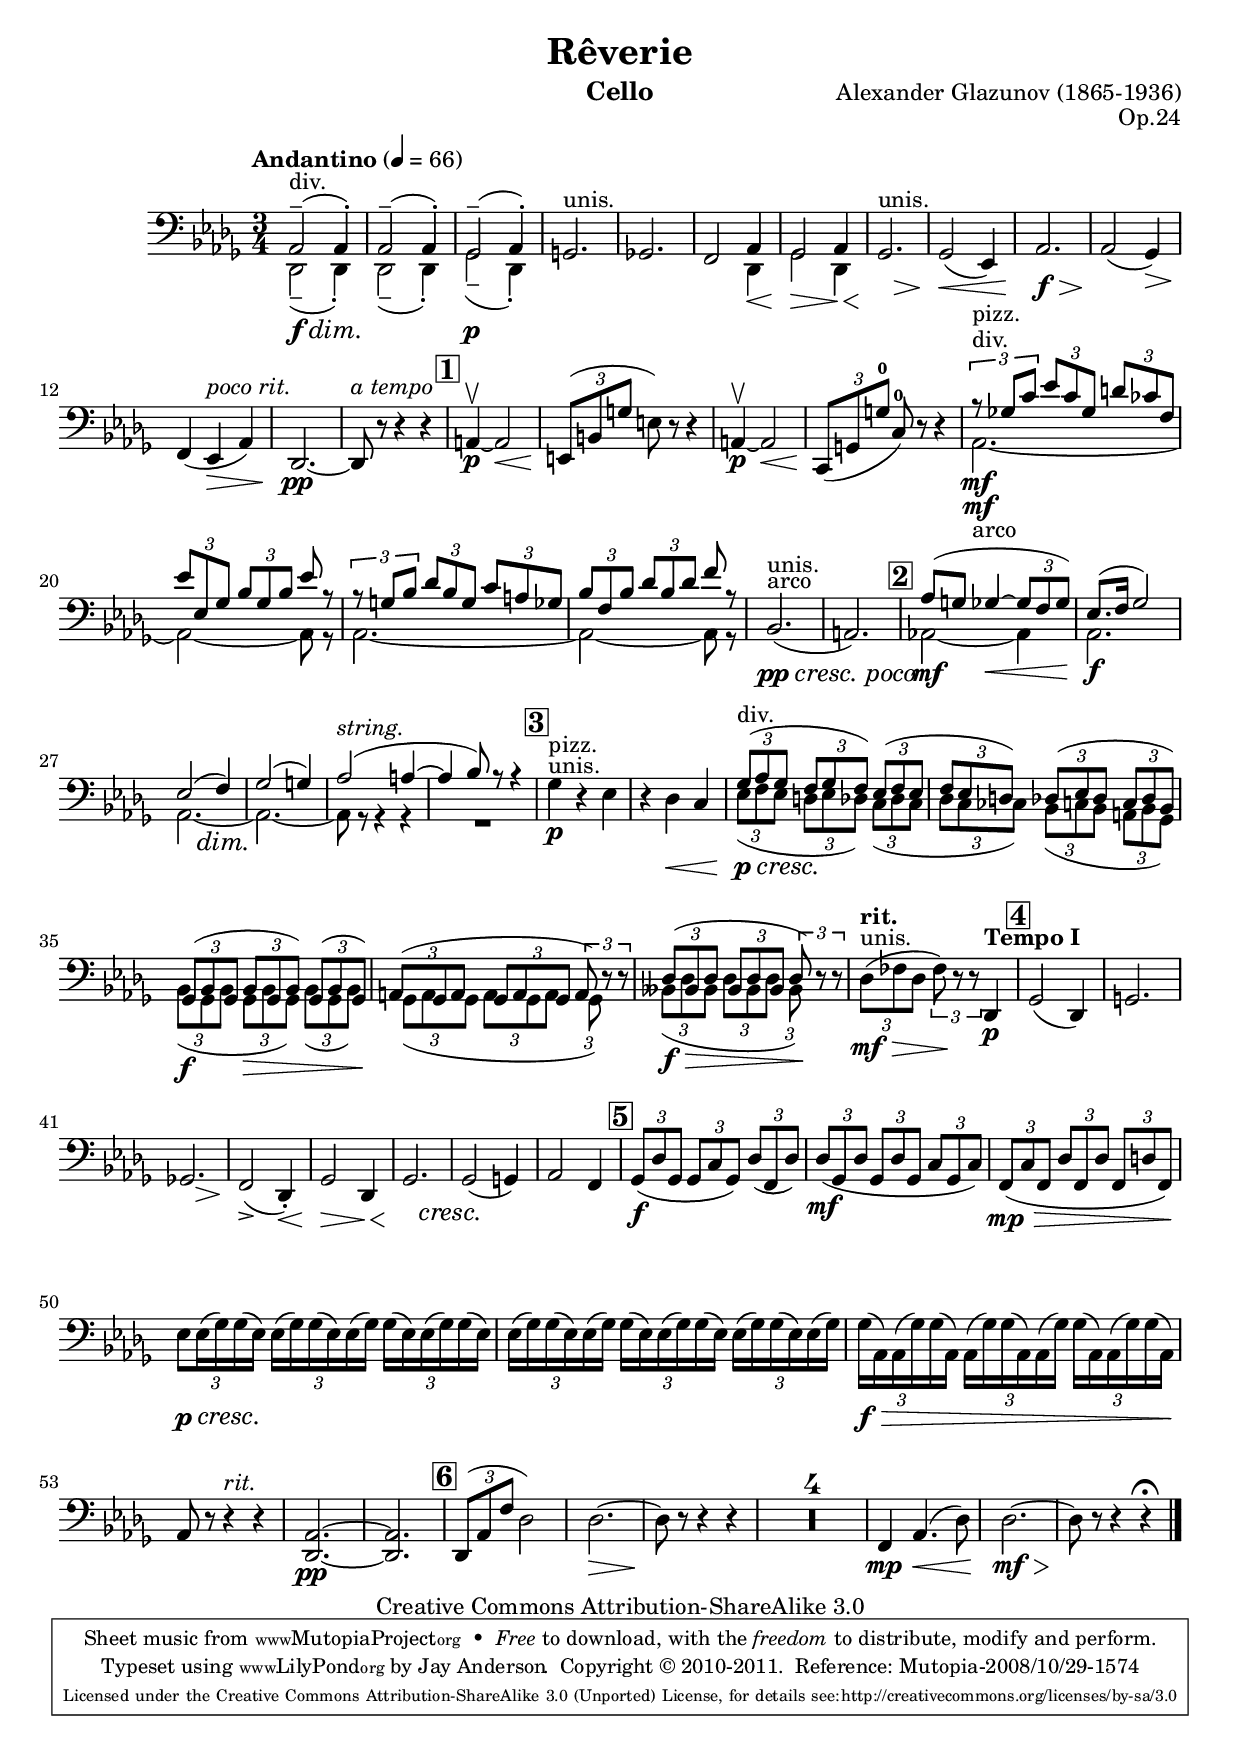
\version "2.13.47"

\include "defs.ily"
\version "2.13.47"

cello = \relative c
{
  \clef bass
  \key des \major
  <<
    \new Voice
    {
      \voiceOne
      aes2--( aes4-.) |
      aes2--( aes4-.) |
      ges2--( aes4-.) |
    }

    \new Voice
    {
      \voiceTwo
      des,2--( des4-.) |
      des2--( des4-.) |
      ges2--( des4-.) |
    }

    {
      s2.\f\justDim^\div |
      s |
      s\p |
    }
  >>
  g2.^\unis |
  ges |
  f2
  <<
    \new Voice
    {
      \voiceOne
      aes4 |
      ges2 aes4 |
    }

    \new Voice
    {
      \voiceTwo
      des,4 |
      ges2 des4 |
    }

    {
      s4\< |
      s2\> s4\< |
    }
  >>
  << ges2. {s4\!^\unis s2\>} >> |
  ges2(\< ees4) |
  aes2.\f\> |
  aes2(\! ges4)\> |
  f4(\! ees\> aes) |
  des,2.~\pp |
  des8 r r4 r |

  %1
  a'4~\p\upbow a2\< |
  \times 2/3 {e8(\! b' g'} e8) r r4 |
  a,4~\p\upbow a2\< |
  \times 2/3 {c,8(\! g' g'-0} c,8-0) r r4 |
  s1*0^\div
  <<
    \new Voice
    {
      \voiceOne
      s1*0^\pizz\mf
      \times 2/3 {r8 ges' c} \times 2/3 {ees c ges} \times 2/3 {d' ces f,} |
      \times 2/3 {ees' ees, ges} \times 2/3 {bes ges bes} ees8 r |
      \times 2/3 {r8 g, bes} \times 2/3 {des bes g} \times 2/3 {c a ges} |
      \times 2/3 {bes f bes} \times 2/3 {des bes des} f8 r |
    }
    \new Voice
    {
      \voiceTwo
      aes,,2.~_\arco\mf |
      aes2~ aes8 r |
      aes2.~ |
      aes2~ aes8 r |
    }
  >>
  bes2.(\pp\justCrescPoco^\arco^\unis |
  a2.) |
  <<
    \new Voice
    {
      \voiceOne
      aes'8( g ges4~ \times 2/3 {ges8 f ges)} |
      ees8.( f16 ges2) |
      ees2( f4) |
      ges2( g4) |
      aes2( a4~ |
      a bes8) r r4 |
    }
    \new Voice
    {
      \voiceTwo
      aes,2~ aes4 |
      aes2. |
      aes2.~ |
      aes2.~ |
      aes8 r r4 r |
      R2. |
    }
    {
      s4\mf s2\< |
      s2.\f |
      s4 s2\justDim |
      s2. |
      s8\!
    }
  >>
  ges'4\p^\unis^\pizz r ees |
  r des\< c |
  <<
    \new Voice
    {
      \voiceOne
      \times 2/3 {ges'8( aes ges} \times 2/3 {f ges f)} \times 2/3 {ees( f ees} |
      \times 2/3 {f ees d)} \times 2/3 {des( ees des} \times 2/3 {c des bes)} |
      \times 2/3 {ges( bes ges} \times 2/3 {bes ges bes)} \times 2/3 {ges( bes ges)} |
      \times 2/3 {a( ges a} \times 2/3 {ges a ges} \times 2/3 {\tupletUp a8) \oneVoice r r} | \voiceOne
      \times 2/3 {des( beses des} \times 2/3 {beses des beses} \times 2/3 {\tupletUp des8) \oneVoice r r} |
    }
    \new Voice
    {
      \voiceTwo
      \times 2/3 {ees8( f ees} \times 2/3 {d ees des)} \times 2/3 {c( des c} |
      \times 2/3 {des c ces)} \times 2/3 {bes( c bes} \times 2/3 {a bes ges)} |
      \times 2/3 {bes( ges bes} \times 2/3 {ges bes ges)} \times 2/3 {bes( ges bes)} |
      \times 2/3 {ges( a ges} \times 2/3 {a ges a} \times 2/3 {ges8) s s} |
      \times 2/3 {beses( des beses} \times 2/3 {des beses des} \times 2/3 {beses8) s s} |
    }
    {
      s2.\p\justCresc^\div |
      s |
      s4\f s2\> |
      s2.\! |
      s2\f\> s4\! |
    }
  >>
  \times 2/3 {des8(\mf\>^\unis fes des} \times 2/3 {fes8)\! r r} des,4\p |

  %4
  ges2( des4) |
  g2. |
  << ges2. {s4 s2\>} >> |
  f2->(\! des4-.)\< |
  ges2\> des4\< |
  << ges2. {s4\! s2\justCresc} >> |
  ges2( g4) |
  aes2 f4 |

  %5
  \times 2/3 {ges8(\f des' ges,} \times 2/3 {ges c ges)} \times 2/3 {des'( f, des')} |
  \times 2/3 {des(\mf ges, des'} \times 2/3 {ges, des' ges,} \times 2/3 {c( ges c)} |
  \times 2/3 {f,(\mp\> c' f,} \times 2/3 {des' f, des'} \times 2/3 {f, d' f,)} |
  \times 2/3 {ees'8\p\justCresc ees16( ges) ges( ees)}
  \repeat unfold 2
  {
    \times 2/3 {ees( ges) ges( ees) ees( ges)}
    \times 2/3 {ges( ees) ees( ges) ges( ees)}
  }
  \times 2/3 {ees( ges) ges( ees) ees( ges)} |
  s1*0\f\> \times 2/3 {ges16( aes,) aes( ges') ges( aes,)}
    \times 2/3 {aes( ges') ges( aes,) aes( ges')}
    \times 2/3 {ges( aes,) aes( ges') ges( aes,)} |
  aes8\! r r4 r |
  <des, aes'>2.~\pp |
  q |
  \times 2/3 {des8( aes' f'} des2) |
  des2.~\> |
  des8\! r r4 r |
  R2.*4 |
  f,4\mp\< aes4.( des8) |
  des2.~\mf\> |
  des8\! r r4 r\fermata |
}


instrument = "Cello"
notes = \cello

\version "2.13.47"

\include "header.ily"

\score
{
  \new Staff \new Voice { << \removeWithTag #'score \notes \outline >> }
}

